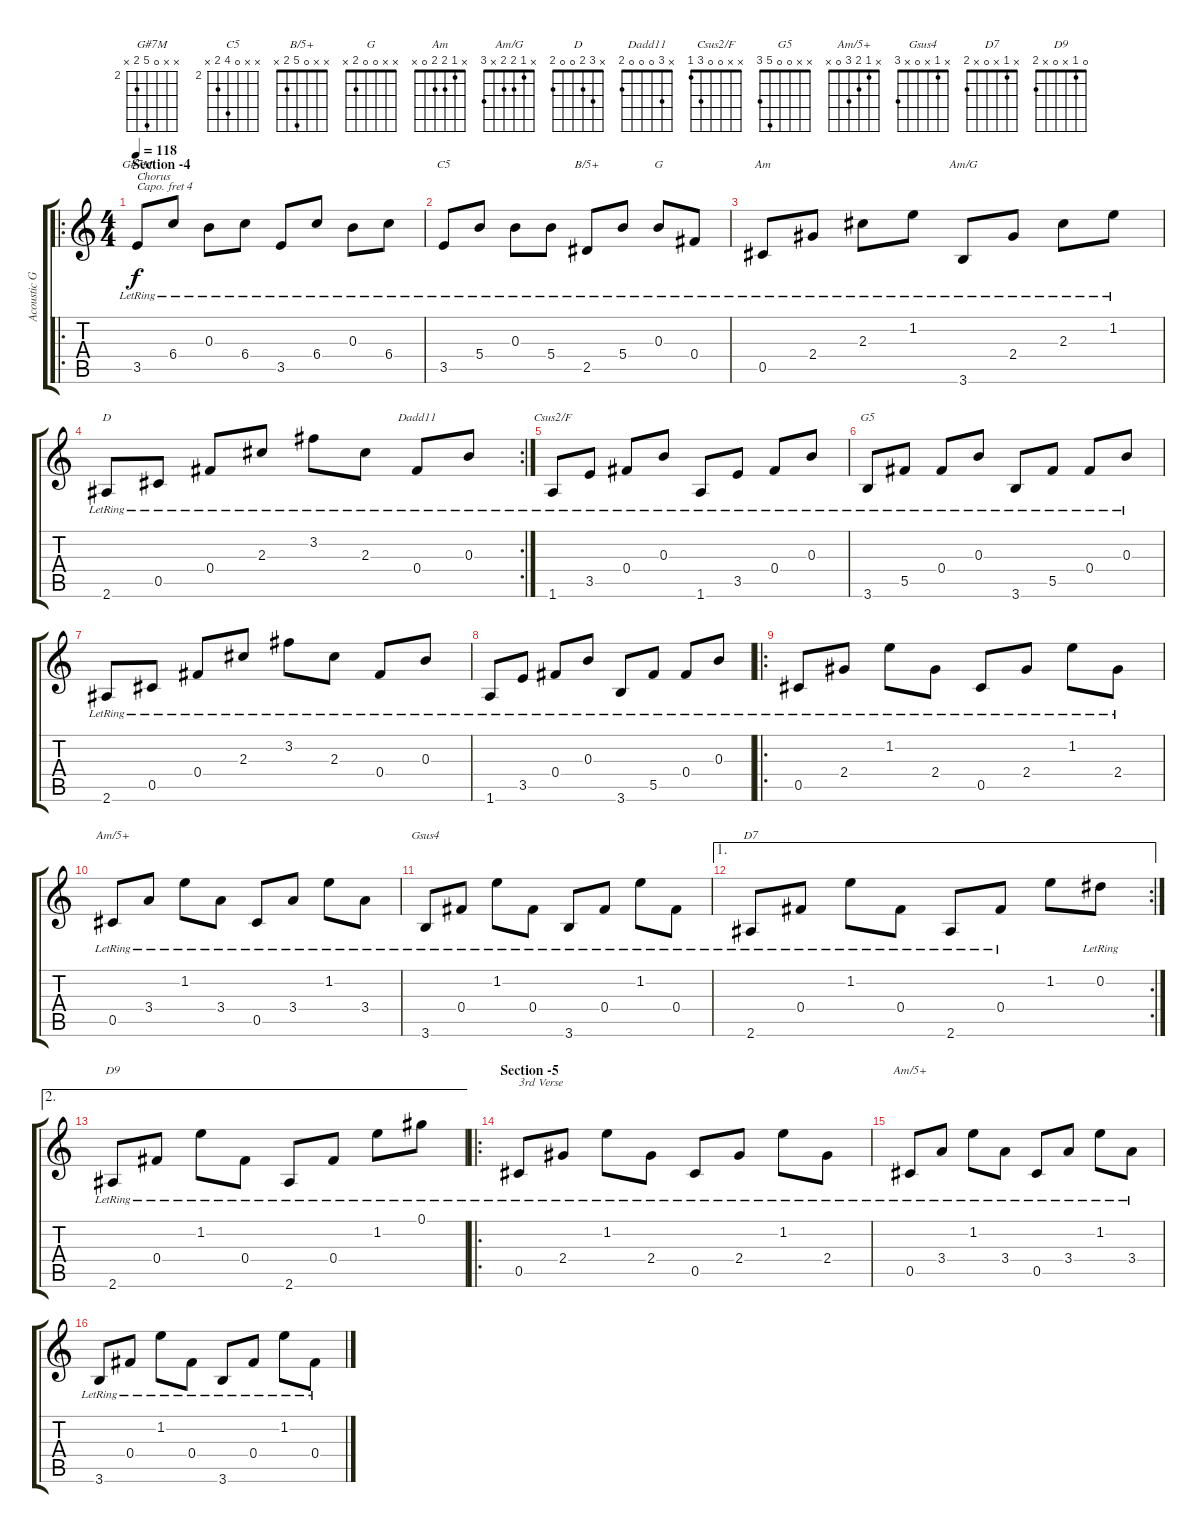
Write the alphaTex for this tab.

\track ("Acoustic Guitar" "Acoustic G") {instrument acousticguitarsteel}
\staff {score tabs}
\capo 4
\tuning (E4 B3 G3 D3 A2 E2) {hide}
\chord ("G#7M" x x 0 6 3 x) {firstfret 2}
\chord ("C5" x x 0 5 3 x) {firstfret 2}
\chord ("B/5+" x x 0 5 2 x)
\chord ("G" x x 0 0 2 x)
\chord ("Am" x 1 2 2 0 x)
\chord ("Am/G" x 1 2 2 x 3)
\chord ("D" x 3 2 0 0 2)
\chord ("Dadd11" x 3 0 0 0 2)
\chord ("Csus2/F" x x 0 0 3 1)
\chord ("G5" x x 0 0 5 3)
\chord ("Am/5+" x 1 x 3 0 x)
\chord ("Gsus4" x 1 x 0 x 3)
\chord ("D7" x 1 x 0 x 2)
\chord ("D9" 0 1 x 0 x 2)
\chord ("Am/5+" x 1 2 3 0 x)
\ro
\ts (4 4)
\section ("" "Section -4")
\tempo 118
\clef g2
\ks c
3.5{lr}.8{ch "G#7M" txt "Chorus" dy f} 6.4{lr}.8 0.3{lr}.8 6.4{lr}.8 3.5{lr}.8 6.4{lr}.8 0.3{lr}.8 6.4{lr}.8 |
3.5{lr}.8{ch "C5"} 5.4{lr}.8 0.3{lr}.8 5.4{lr}.8 2.5{lr}.8{ch "B/5+"} 5.4{lr}.8 0.3{lr}.8{ch "G"} 0.4{lr}.8 |
0.5{lr}.8{ch "Am"} 2.4{lr}.8 2.3{lr}.8 1.2{lr}.8 3.6{lr}.8{ch "Am/G"} 2.4{lr}.8 2.3{lr}.8 1.2{lr}.8 |
\rc 2
2.6{lr}.8{ch "D"} 0.5{lr}.8 0.4{lr}.8 2.3{lr}.8 3.2{lr}.8 2.3{lr}.8 0.4{lr}.8{ch "Dadd11"} 0.3{lr}.8 |
1.6{lr}.8{ch "Csus2/F"} 3.5{lr}.8 0.4{lr}.8 0.3{lr}.8 1.6{lr}.8 3.5{lr}.8 0.4{lr}.8 0.3{lr}.8 |
3.6{lr}.8{ch "G5"} 5.5{lr}.8 0.4{lr}.8 0.3{lr}.8 3.6{lr}.8 5.5{lr}.8 0.4{lr}.8 0.3{lr}.8 |
2.6{lr}.8 0.5{lr}.8 0.4{lr}.8 2.3{lr}.8 3.2{lr}.8 2.3{lr}.8 0.4{lr}.8 0.3{lr}.8 |
1.6{lr}.8 3.5{lr}.8 0.4{lr}.8 0.3{lr}.8 3.6{lr}.8 5.5{lr}.8 0.4{lr}.8 0.3{lr}.8 |
\ro
0.5{lr}.8 2.4{lr}.8 1.2{lr}.8 2.4{lr}.8 0.5{lr}.8 2.4{lr}.8 1.2{lr}.8 2.4{lr}.8 |
0.5{lr}.8{ch "Am/5+"} 3.4{lr}.8 1.2{lr}.8 3.4{lr}.8 0.5{lr}.8 3.4{lr}.8 1.2{lr}.8 3.4{lr}.8 |
3.6{lr}.8{ch "Gsus4"} 0.4{lr}.8 1.2{lr}.8 0.4{lr}.8 3.6{lr}.8 0.4{lr}.8 1.2{lr}.8 0.4{lr}.8 |
\ae 1
\rc 2
2.6{lr}.8{ch "D7"} 0.4{lr}.8 1.2{lr}.8 0.4{lr}.8 2.6{lr}.8 0.4{lr}.8 1.2.8 0.2{lr}.8 |
\ae 2
2.6{lr}.8{ch "D9"} 0.4{lr}.8 1.2{lr}.8 0.4{lr}.8 2.6{lr}.8 0.4{lr}.8 1.2{lr}.8 0.1{lr}.8 |
\ro
\section ("" "Section -5")
0.5{lr}.8{txt "3rd Verse"} 2.4{lr}.8 1.2{lr}.8 2.4{lr}.8 0.5{lr}.8 2.4{lr}.8 1.2{lr}.8 2.4{lr}.8 |
0.5{lr}.8{ch "Am/5+"} 3.4{lr}.8 1.2{lr}.8 3.4{lr}.8 0.5{lr}.8 3.4{lr}.8 1.2{lr}.8 3.4{lr}.8 |
3.6{lr}.8 0.4{lr}.8 1.2{lr}.8 0.4{lr}.8 3.6{lr}.8 0.4{lr}.8 1.2{lr}.8 0.4{lr}.8
